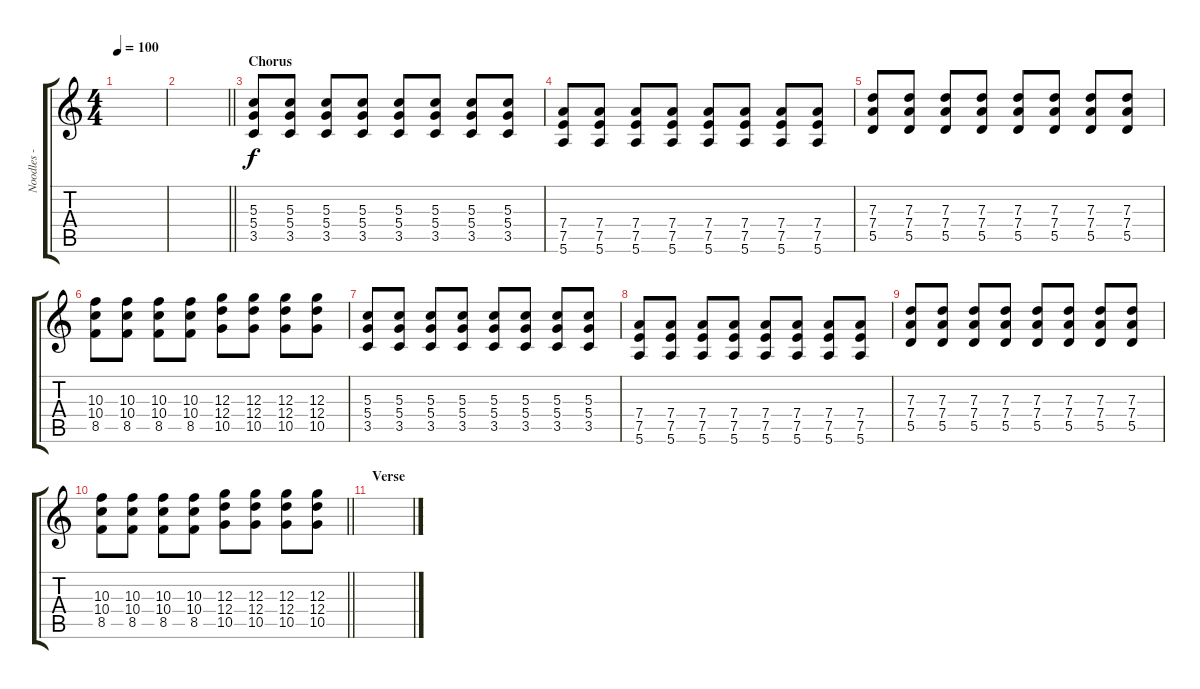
\track ("Noodles - Distortion" "Noodles - ") {instrument distortionguitar}
\staff {score tabs}
\tuning (E4 B3 G3 D3 A2 E2) {hide}
\ts (4 4)
\tempo 100
\clef g2
\ks c
|
\barLineRight lightlight
|
\section ("" "Chorus")
(5.3 5.4 3.5).8 (5.3 5.4 3.5).8 (5.3 5.4 3.5).8 (5.3 5.4 3.5).8 (5.3 5.4 3.5).8 (5.3 5.4 3.5).8 (5.3 5.4 3.5).8 (5.3 5.4 3.5).8 |
(7.4 7.5 5.6).8 (7.4 7.5 5.6).8 (7.4 7.5 5.6).8 (7.4 7.5 5.6).8 (7.4 7.5 5.6).8 (7.4 7.5 5.6).8 (7.4 7.5 5.6).8 (7.4 7.5 5.6).8 |
(7.3 7.4 5.5).8 (7.3 7.4 5.5).8 (7.3 7.4 5.5).8 (7.3 7.4 5.5).8 (7.3 7.4 5.5).8 (7.3 7.4 5.5).8 (7.3 7.4 5.5).8 (7.3 7.4 5.5).8 |
(10.3 10.4 8.5).8 (10.3 10.4 8.5).8 (10.3 10.4 8.5).8 (10.3 10.4 8.5).8 (12.3 12.4 10.5).8 (12.3 12.4 10.5).8 (12.3 12.4 10.5).8 (12.3 12.4 10.5).8 |
(5.3 5.4 3.5).8 (5.3 5.4 3.5).8 (5.3 5.4 3.5).8 (5.3 5.4 3.5).8 (5.3 5.4 3.5).8 (5.3 5.4 3.5).8 (5.3 5.4 3.5).8 (5.3 5.4 3.5).8 |
(7.4 7.5 5.6).8 (7.4 7.5 5.6).8 (7.4 7.5 5.6).8 (7.4 7.5 5.6).8 (7.4 7.5 5.6).8 (7.4 7.5 5.6).8 (7.4 7.5 5.6).8 (7.4 7.5 5.6).8 |
(7.3 7.4 5.5).8 (7.3 7.4 5.5).8 (7.3 7.4 5.5).8 (7.3 7.4 5.5).8 (7.3 7.4 5.5).8 (7.3 7.4 5.5).8 (7.3 7.4 5.5).8 (7.3 7.4 5.5).8 |
\barLineRight lightlight
(10.3 10.4 8.5).8 (10.3 10.4 8.5).8 (10.3 10.4 8.5).8 (10.3 10.4 8.5).8 (12.3 12.4 10.5).8 (12.3 12.4 10.5).8 (12.3 12.4 10.5).8 (12.3 12.4 10.5).8 |
\section ("" "Verse")
